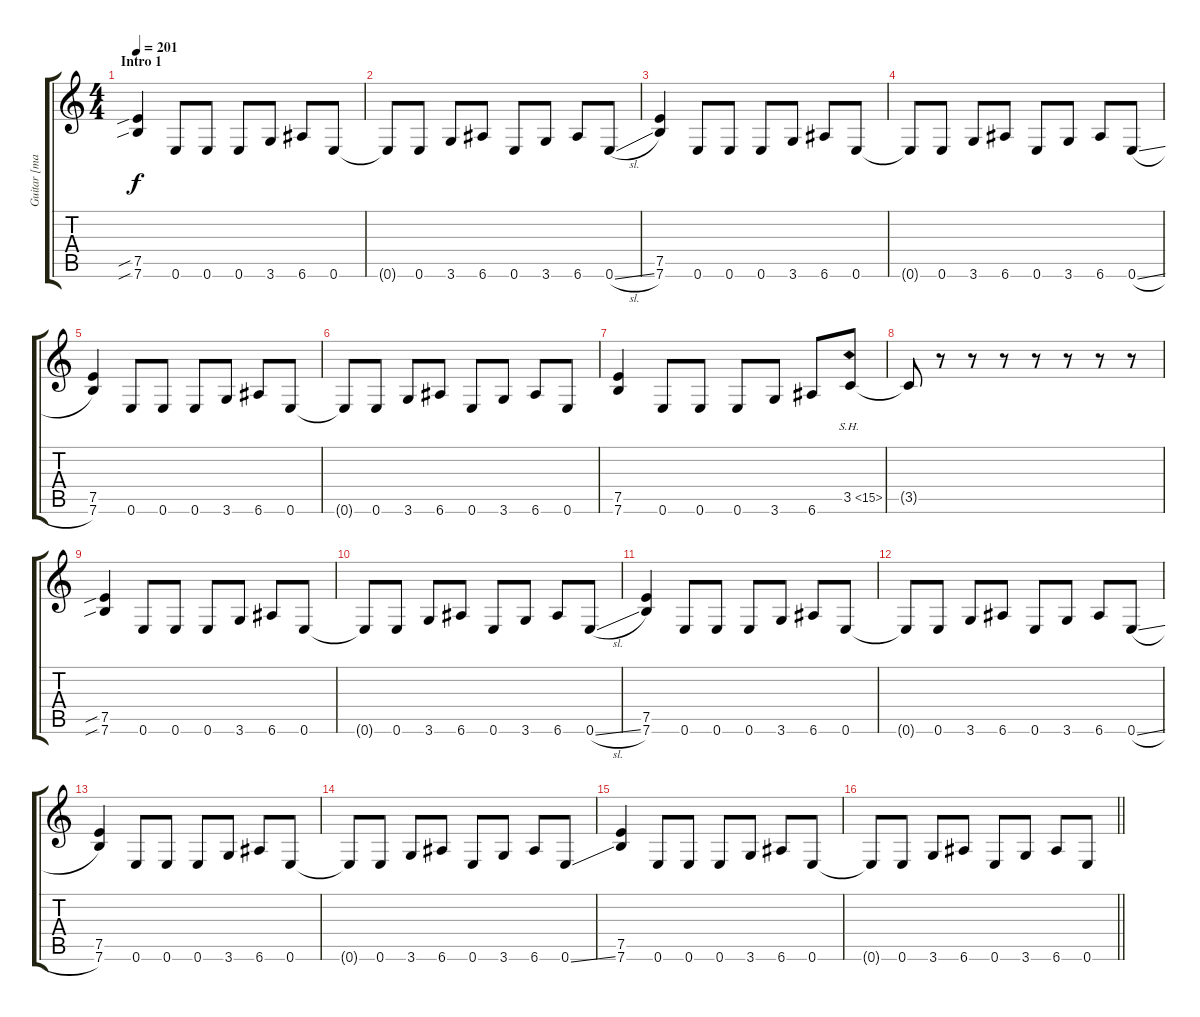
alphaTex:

\track ("Guitar [maneki]" "Guitar [ma") {instrument distortionguitar}
\staff {score tabs}
\tuning (E4 B3 G3 D3 A2 E2) {hide}
\ts (4 4)
\section ("" "Intro 1")
\tempo 201
\clef g2
\ks c
(7.5{sib} 7.6{sib}).4{dy f instrument distortionguitar} 0.6.8 0.6.8 0.6.8 3.6.8 6.6.8 0.6.8 |
0.6{t}.8 0.6.8 3.6.8 6.6.8 0.6.8 3.6.8 6.6.8 0.6{sl}.8 |
(7.5 7.6).4 0.6.8 0.6.8 0.6.8 3.6.8 6.6.8 0.6.8 |
0.6{t}.8 0.6.8 3.6.8 6.6.8 0.6.8 3.6.8 6.6.8 0.6{sl}.8 |
(7.5 7.6).4 0.6.8 0.6.8 0.6.8 3.6.8 6.6.8 0.6.8 |
0.6{t}.8 0.6.8 3.6.8 6.6.8 0.6.8 3.6.8 6.6.8 0.6.8 |
(7.5 7.6).4 0.6.8 0.6.8 0.6.8 3.6.8 6.6.8 3.5{sh 12}.8 |
3.5{t}.8 r.8 r.8 r.8 r.8 r.8 r.8 r.8 |
(7.5{sib} 7.6{sib}).4 0.6.8 0.6.8 0.6.8 3.6.8 6.6.8 0.6.8 |
0.6{t}.8 0.6.8 3.6.8 6.6.8 0.6.8 3.6.8 6.6.8 0.6{sl}.8 |
(7.5 7.6).4 0.6.8 0.6.8 0.6.8 3.6.8 6.6.8 0.6.8 |
0.6{t}.8 0.6.8 3.6.8 6.6.8 0.6.8 3.6.8 6.6.8 0.6{sl}.8 |
(7.5 7.6).4 0.6.8 0.6.8 0.6.8 3.6.8 6.6.8 0.6.8 |
0.6{t}.8 0.6.8 3.6.8 6.6.8 0.6.8 3.6.8 6.6.8 0.6{ss}.8 |
(7.5 7.6).4 0.6.8 0.6.8 0.6.8 3.6.8 6.6.8 0.6.8 |
\barLineRight lightlight
0.6{t}.8 0.6.8 3.6.8 6.6.8 0.6.8 3.6.8 6.6.8 0.6.8
